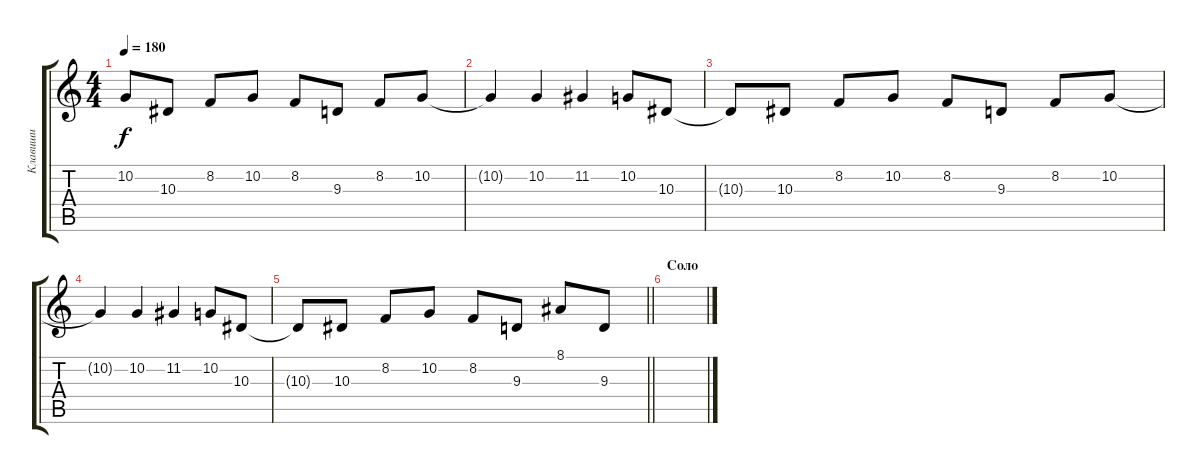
\track ("Клавиши" "Клавиши") {instrument stringensemble1}
\staff {score tabs}
\tuning (D4 A3 F3 C3 G2 C2) {hide}
\ts (4 4)
\tempo 180
\clef g2
\ks c
10.2{t}.8{dy f} 10.3.8 8.2.8 10.2.8 8.2.8 9.3.8 8.2.8 10.2.8 |
10.2{t}.4 10.2.4 11.2.4 10.2.8 10.3.8 |
10.3{t}.8 10.3.8 8.2.8 10.2.8 8.2.8 9.3.8 8.2.8 10.2.8 |
10.2{t}.4 10.2.4 11.2.4 10.2.8 10.3.8 |
\barLineRight lightlight
10.3{t}.8 10.3.8 8.2.8 10.2.8 8.2.8 9.3.8 8.1.8 9.3.8 |
\section ("" "Соло")
